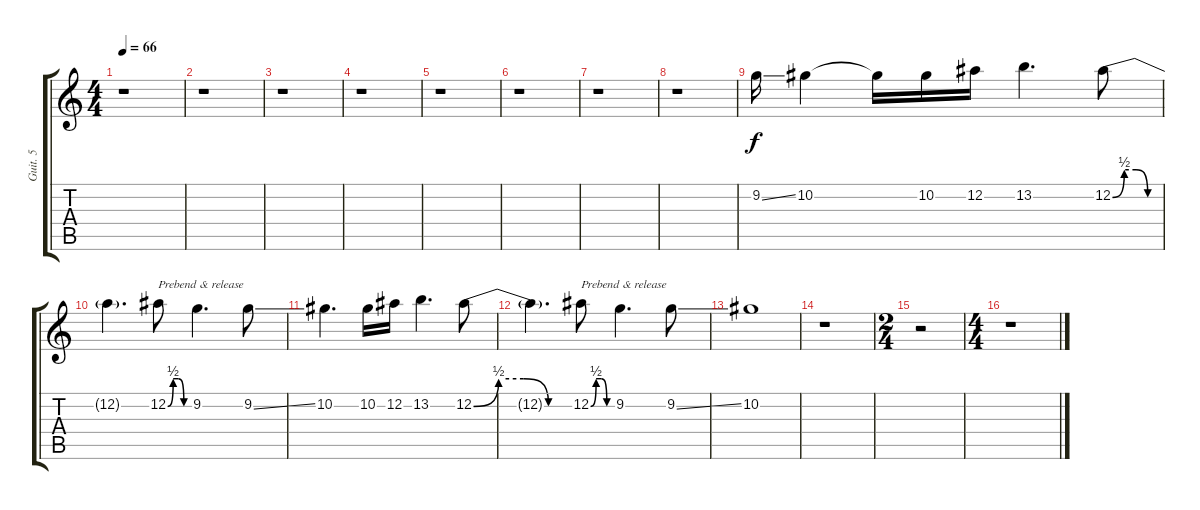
\track ("Guit. 5" "Guit. 5") {instrument distortionguitar}
\staff {score tabs}
\tuning (Eb4 Bb3 Gb3 Db3 Ab2 Eb2) {hide}
\ts (4 4)
\tempo 66
\clef g2
\ks c
r.1{dy f} |
r.1 |
r.1 |
r.1 |
r.1 |
r.1 |
r.1 |
r.1 |
9.2{ss}.16 10.2.4 10.2{t}.16 10.2.16 12.2.16 13.2.4{d} 12.2{be (custom 0 0 15 2 30 2 45 0 60 0)}.8 |
12.2{t}.4{d} 12.2{be (custom 0 0 15 2 30 2 45 0 60 0)}.8{txt "Prebend & release"} 9.2.4{d} 9.2{ss}.8 |
10.2.4{d} 10.2.16 12.2.16 13.2.4{d} 12.2{be (custom 0 0 15 2 30 2 45 0 60 0)}.8 |
12.2{t}.4{d} 12.2{be (custom 0 0 15 2 30 2 45 0 60 0)}.8{txt "Prebend & release"} 9.2.4{d} 9.2{ss}.8 |
10.2.1 |
r.1 |
\ts (2 4)
r.2 |
\ts (4 4)
r.1
